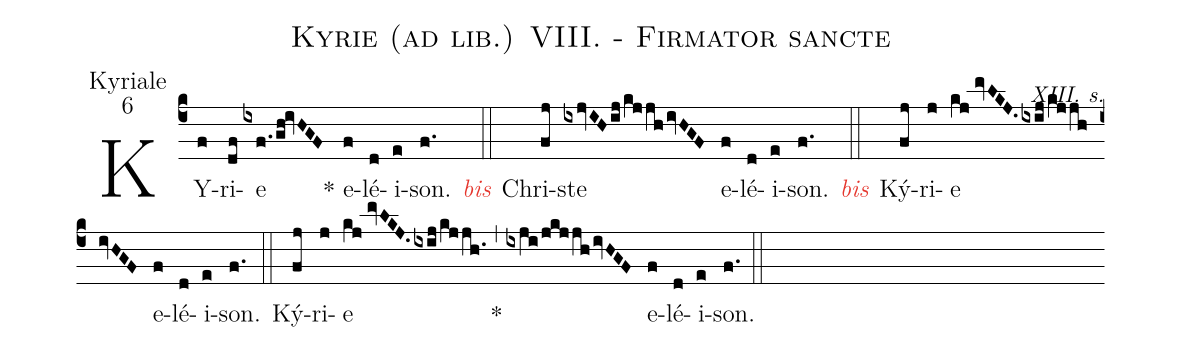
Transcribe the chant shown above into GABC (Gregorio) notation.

name:Kyrie (ad lib.) VIII. - Firmator sancte;
office-part:Kyriale;
mode:6;
commentary:XIII. s.;
%%
(c4) KY(f)ri(df)e(ixf./gh!ivHGF) () * e(f)lé(d)i(e)son.(f.) <i><c>bis</c></i>(::)
Chri(fj)ste(ixjvIHij/kjjhivHGF) e(f)lé(d)i(e)son.(f.) <i><c>bis</c></i>(::)
Ký(fj)ri(j)e(kj//mvLKJ.ixij/kjjhivHGF) e(f)lé(d)i(e)son.(f.) (::)
Ký(fj)ri(j)e(kj//mvLKJ.ixij/kjjh.) <clear>*(,) (ixji/jkjjhivHGF) e(f)lé(d)i(e)son.(f.) (::)
